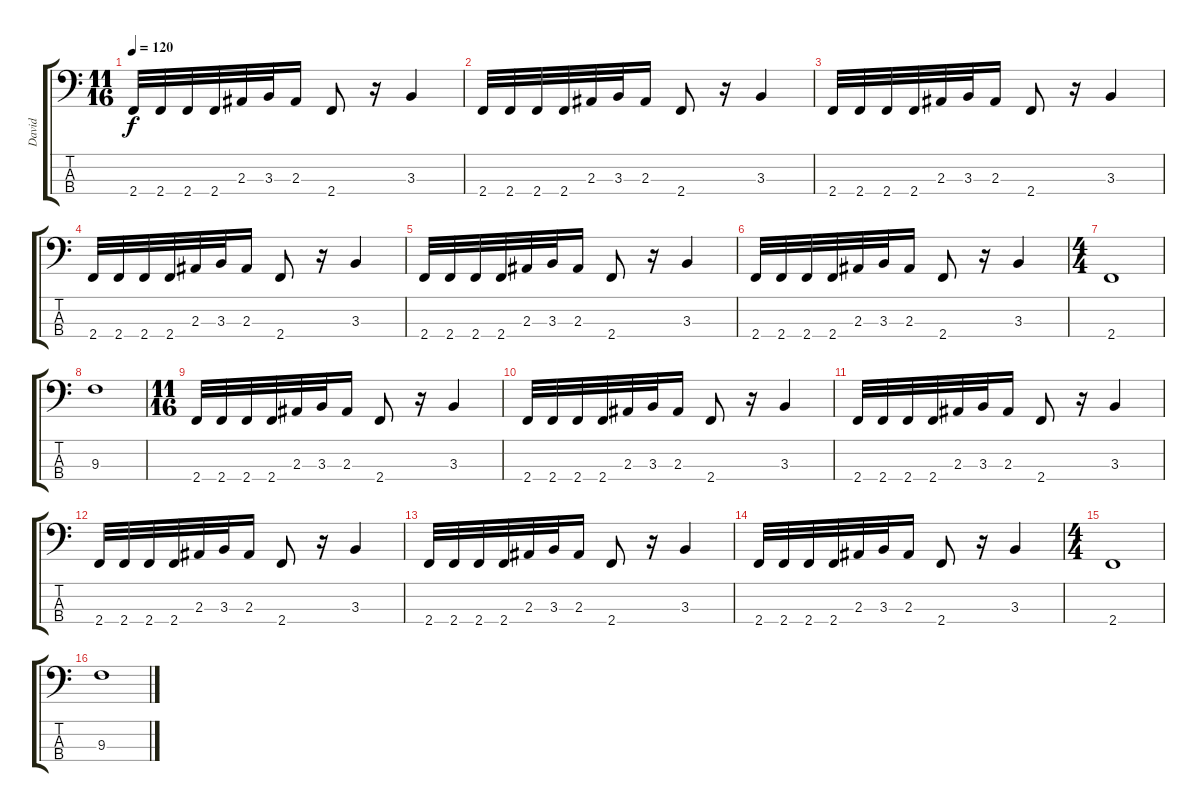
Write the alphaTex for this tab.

\track ("David" "David") {instrument electricbasspick}
\staff {score tabs}
\tuning (Gb2 Db2 Ab1 Eb1) {hide}
\ts (11 16)
\tempo 120
\clef f4
\ks c
2.4.32{dy f} 2.4.32 2.4.32 2.4.32 2.3.32 3.3.32 2.3.16 2.4.8 r.16 3.3.4 |
2.4.32 2.4.32 2.4.32 2.4.32 2.3.32 3.3.32 2.3.16 2.4.8 r.16 3.3.4 |
2.4.32 2.4.32 2.4.32 2.4.32 2.3.32 3.3.32 2.3.16 2.4.8 r.16 3.3.4 |
2.4.32 2.4.32 2.4.32 2.4.32 2.3.32 3.3.32 2.3.16 2.4.8 r.16 3.3.4 |
2.4.32 2.4.32 2.4.32 2.4.32 2.3.32 3.3.32 2.3.16 2.4.8 r.16 3.3.4 |
2.4.32 2.4.32 2.4.32 2.4.32 2.3.32 3.3.32 2.3.16 2.4.8 r.16 3.3.4 |
\ts (4 4)
2.4.1 |
9.3.1 |
\ts (11 16)
2.4.32 2.4.32 2.4.32 2.4.32 2.3.32 3.3.32 2.3.16 2.4.8 r.16 3.3.4 |
2.4.32 2.4.32 2.4.32 2.4.32 2.3.32 3.3.32 2.3.16 2.4.8 r.16 3.3.4 |
2.4.32 2.4.32 2.4.32 2.4.32 2.3.32 3.3.32 2.3.16 2.4.8 r.16 3.3.4 |
2.4.32 2.4.32 2.4.32 2.4.32 2.3.32 3.3.32 2.3.16 2.4.8 r.16 3.3.4 |
2.4.32 2.4.32 2.4.32 2.4.32 2.3.32 3.3.32 2.3.16 2.4.8 r.16 3.3.4 |
2.4.32 2.4.32 2.4.32 2.4.32 2.3.32 3.3.32 2.3.16 2.4.8 r.16 3.3.4 |
\ts (4 4)
2.4.1 |
9.3.1
